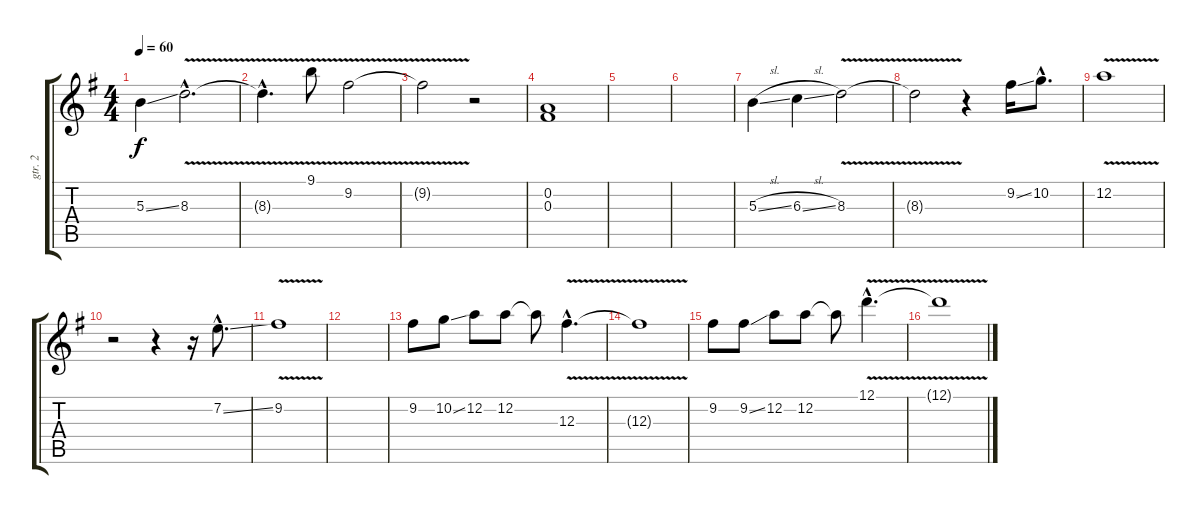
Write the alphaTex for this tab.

\track ("gtr. 2" "gtr. 2") {instrument acousticguitarnylon}
\staff {score tabs}
\tuning (D4 A3 Gb3 D3 A2 D2) {hide}
\ts (4 4)
\tempo 60
\clef g2
\ks g
5.3{ss}.4{dy f instrument acousticguitarnylon} 8.3{v hac}.2{d} |
8.3{hac t}.4{d} 9.1{v}.8 9.2{v}.2 |
9.2{t}.2 r.2 |
(0.2 0.3).1 |
|
|
5.3{sl}.4 6.3{sl}.4 8.3{v}.2 |
8.3{t}.2 r.4 9.2{ss}.16 10.2{hac}.8{d} |
12.2{v}.1 |
r.2 r.4 r.16 7.2{ss hac}.8{d} |
9.2{v}.1 |
|
9.2.8 10.2{ss}.8 12.2.8 12.2.8 12.2{t}.8 12.3{v hac}.4{d} |
12.3{t}.1 |
9.2.8 9.2{ss}.8 12.2.8 12.2.8 12.2{t}.8 12.1{v hac}.4{d} |
12.1{t}.1
